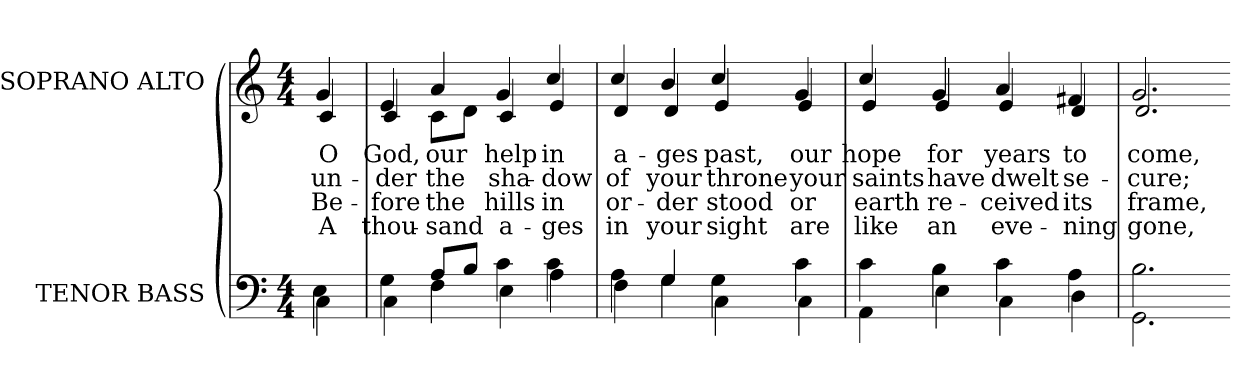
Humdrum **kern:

**kern	**kern	**text	**text	**text	**text
*part2	*part1	*part1	*part1	*part1	*part1
*staff2	*staff1	*staff1	*staff1	*staff1	*staff1
*I"TENOR BASS	*I"SOPRANO ALTO	*	*	*	*
*I'T. B.	*I'S. A.	*	*	*	*
!!LO:PB:g=z
*clefF4	*clefG2	*	*	*	*
*k[]	*k[]	*	*	*	*
*C:	*C:	*	*	*	*
*M4/4	*M4/4	*	*	*	*
=	=	=	=	=	=
*^	*	*	*	*	*
*	*^	*	*	*	*	*
!	!	!	!LO:TX:b:cj:t=1	!	!	!	!
!	!	!	!LO:TX:b:cj:t=2	!	!	!	!
!	!	!	!LO:TX:b:cj:t=3	!	!	!	!
!	!	!	!LO:TX:b:cj:t=4	!	!	!	!
!	!	!	!	!LO:LY:b:color=#000000	!LO:LY:b:color=#000000	!LO:LY:b:color=#000000	!LO:LY:b:color=#000000
*	*	*	*^	*	*	*	*
4Ci/yy	4Ei\	4Ci\	4gi/	4ci/	O	un-	Be-	A
*	*v	*v	*	*	*	*	*	*
=	=	=	=	=	=	=	=
*	*^	*	*	*	*	*	*
!	!	!	!	!	!LO:LY:b:color=#000000	!LO:LY:b:color=#000000	!LO:LY:b:color=#000000	!LO:LY:b:color=#000000
*	*v	*v	*	*	*	*	*	*
4Gi\	4Ci\	4ei/	4ci/	God,	-der	-fore	thou-
!	!	!	!	!LO:LY:b:color=#000000	!LO:LY:b:color=#000000	!LO:LY:b:color=#000000	!LO:LY:b:color=#000000
8Ai/L	4Fi\	4ai/	8ci\L	our	the	the	-sand
8Bi/J	.	.	8di\J	.	.	.	.
!	!	!	!	!LO:LY:b:color=#000000	!LO:LY:b:color=#000000	!LO:LY:b:color=#000000	!LO:LY:b:color=#000000
4ci\	4Ei\	4gi/	4ci/	help	sha-	hills	a-
!	!	!	!	!LO:LY:b:color=#000000	!LO:LY:b:color=#000000	!LO:LY:b:color=#000000	!LO:LY:b:color=#000000
4ci\	4Ai\	4cci/	4ei/	in	-dow	in	-ges
=1	=1	=1	=1	=1	=1	=1	=1
!	!	!	!	!LO:LY:b:color=#000000	!LO:LY:b:color=#000000	!LO:LY:b:color=#000000	!LO:LY:b:color=#000000
4Ai\	4Fi\	4cci/	4di/	a-	of	or-	in
!	!	!	!	!LO:LY:b:color=#000000	!LO:LY:b:color=#000000	!LO:LY:b:color=#000000	!LO:LY:b:color=#000000
4Gi/	4Gi\	4bi/	4di/	-ges	your	-der	your
!	!	!	!	!LO:LY:b:color=#000000	!LO:LY:b:color=#000000	!LO:LY:b:color=#000000	!LO:LY:b:color=#000000
4Gi\	4Ci\	4cci/	4ei/	past,	throne	stood	sight
!	!	!	!	!LO:LY:b:color=#000000	!LO:LY:b:color=#000000	!LO:LY:b:color=#000000	!LO:LY:b:color=#000000
4ci\	4Ci\	4gi/	4ei/	our	your	or	are
=2	=2	=2	=2	=2	=2	=2	=2
!	!	!	!	!LO:LY:b:color=#000000	!LO:LY:b:color=#000000	!LO:LY:b:color=#000000	!LO:LY:b:color=#000000
4ci\	4AAi\	4cci/	4ei/	hope	saints	earth	like
!	!	!	!	!LO:LY:b:color=#000000	!LO:LY:b:color=#000000	!LO:LY:b:color=#000000	!LO:LY:b:color=#000000
4Bi\	4Ei\	4gi/	4ei/	for	have	re-	an
!	!	!	!	!LO:LY:b:color=#000000	!LO:LY:b:color=#000000	!LO:LY:b:color=#000000	!LO:LY:b:color=#000000
4ci\	4Ci\	4ai/	4ei/	years	dwelt	-ceived	eve-
!	!	!	!	!LO:LY:b:color=#000000	!LO:LY:b:color=#000000	!LO:LY:b:color=#000000	!LO:LY:b:color=#000000
4Ai\	4Di\	4f#Xi/	4di/	to	se-	its	-ning
=3	=3	=3	=3	=3	=3	=3	=3
!	!	!	!	!LO:LY:b:color=#000000	!LO:LY:b:color=#000000	!LO:LY:b:color=#000000	!LO:LY:b:color=#000000
2.Bi\	2.GGi\	2.gi/	2.di/	come,	-cure;	frame,	gone,
*v	*v	*	*	*	*	*	*
*	*v	*v	*	*	*	*
=-	=-	=-	=-	=-	=-
*-	*-	*-	*-	*-	*-
